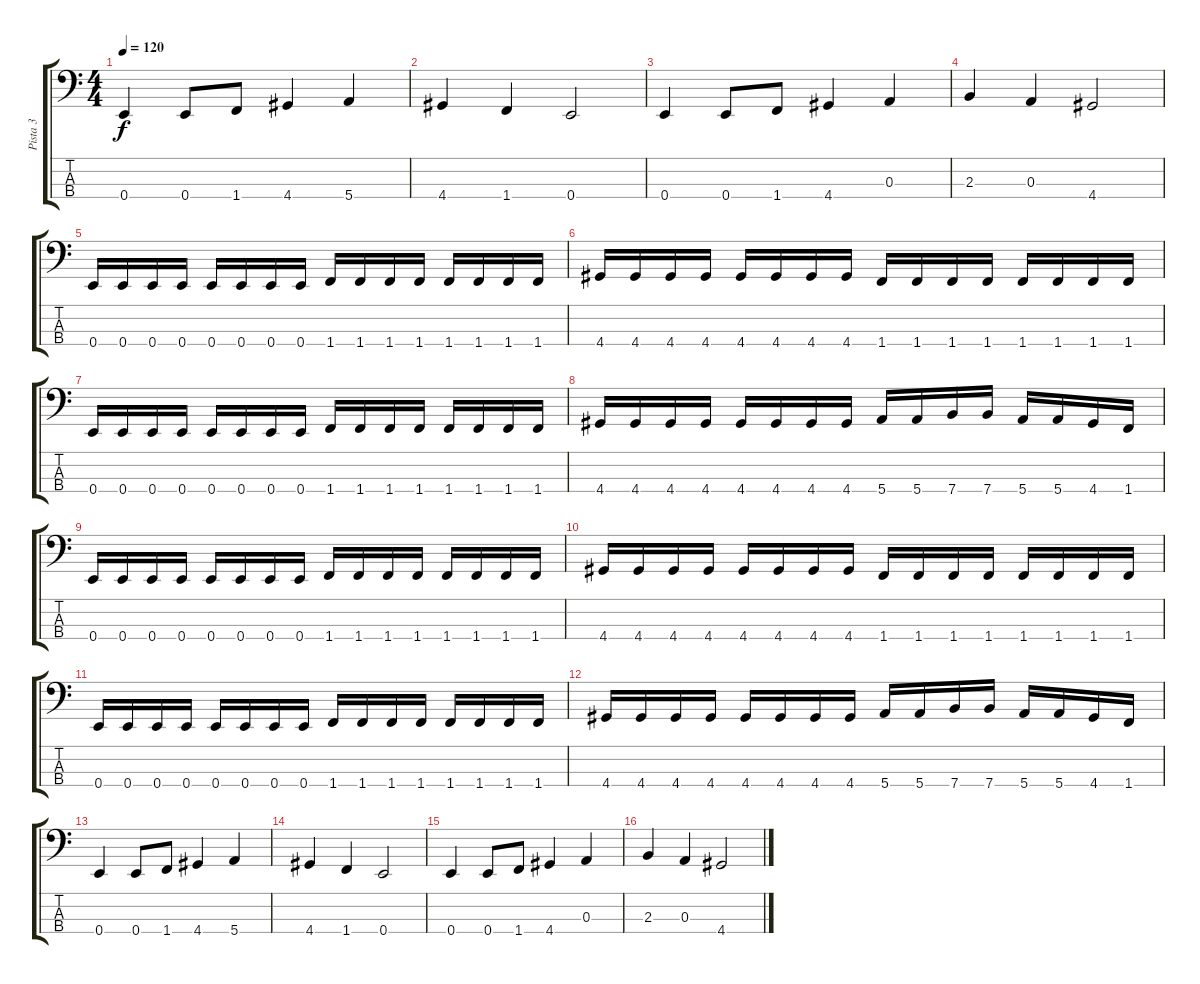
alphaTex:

\track ("Pista 3" "Pista 3") {instrument electricbassfinger}
\staff {score tabs}
\tuning (G2 D2 A1 E1) {hide}
\ts (4 4)
\tempo 120
\clef f4
\ks c
0.4.4{dy f} 0.4.8 1.4.8 4.4.4 5.4.4 |
4.4.4 1.4.4 0.4.2 |
0.4.4 0.4.8 1.4.8 4.4.4 0.3.4 |
2.3.4 0.3.4 4.4.2 |
0.4.16 0.4.16 0.4.16 0.4.16 0.4.16 0.4.16 0.4.16 0.4.16 1.4.16 1.4.16 1.4.16 1.4.16 1.4.16 1.4.16 1.4.16 1.4.16 |
4.4.16 4.4.16 4.4.16 4.4.16 4.4.16 4.4.16 4.4.16 4.4.16 1.4.16 1.4.16 1.4.16 1.4.16 1.4.16 1.4.16 1.4.16 1.4.16 |
0.4.16 0.4.16 0.4.16 0.4.16 0.4.16 0.4.16 0.4.16 0.4.16 1.4.16 1.4.16 1.4.16 1.4.16 1.4.16 1.4.16 1.4.16 1.4.16 |
4.4.16 4.4.16 4.4.16 4.4.16 4.4.16 4.4.16 4.4.16 4.4.16 5.4.16 5.4.16 7.4.16 7.4.16 5.4.16 5.4.16 4.4.16 1.4.16 |
0.4.16 0.4.16 0.4.16 0.4.16 0.4.16 0.4.16 0.4.16 0.4.16 1.4.16 1.4.16 1.4.16 1.4.16 1.4.16 1.4.16 1.4.16 1.4.16 |
4.4.16 4.4.16 4.4.16 4.4.16 4.4.16 4.4.16 4.4.16 4.4.16 1.4.16 1.4.16 1.4.16 1.4.16 1.4.16 1.4.16 1.4.16 1.4.16 |
0.4.16 0.4.16 0.4.16 0.4.16 0.4.16 0.4.16 0.4.16 0.4.16 1.4.16 1.4.16 1.4.16 1.4.16 1.4.16 1.4.16 1.4.16 1.4.16 |
4.4.16 4.4.16 4.4.16 4.4.16 4.4.16 4.4.16 4.4.16 4.4.16 5.4.16 5.4.16 7.4.16 7.4.16 5.4.16 5.4.16 4.4.16 1.4.16 |
0.4.4 0.4.8 1.4.8 4.4.4 5.4.4 |
4.4.4 1.4.4 0.4.2 |
0.4.4 0.4.8 1.4.8 4.4.4 0.3.4 |
2.3.4 0.3.4 4.4.2
